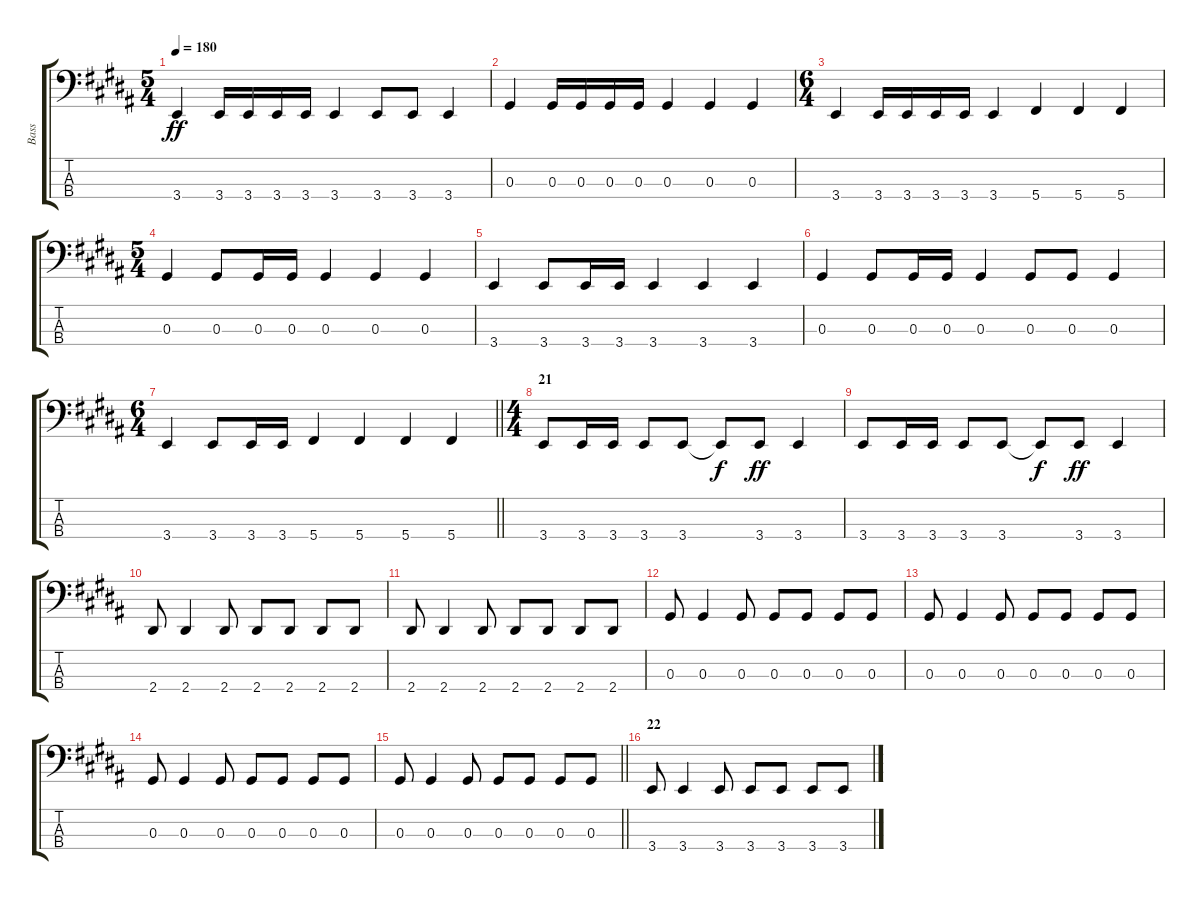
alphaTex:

\track ("Bass" "Bass") {instrument electricbasspick}
\staff {score tabs}
\tuning (Gb2 Db2 Ab1 Db1) {hide}
\ts (5 4)
\tempo 180
\clef f4
\ks b
3.4.4{dy ff} 3.4.16 3.4.16 3.4.16 3.4.16 3.4.4 3.4.8 3.4.8 3.4.4 |
0.3.4 0.3.16 0.3.16 0.3.16 0.3.16 0.3.4 0.3.4 0.3.4 |
\ts (6 4)
3.4.4 3.4.16 3.4.16 3.4.16 3.4.16 3.4.4 5.4.4 5.4.4 5.4.4 |
\ts (5 4)
0.3.4 0.3.8 0.3.16 0.3.16 0.3.4 0.3.4 0.3.4 |
3.4.4 3.4.8 3.4.16 3.4.16 3.4.4 3.4.4 3.4.4 |
0.3.4 0.3.8 0.3.16 0.3.16 0.3.4 0.3.8 0.3.8 0.3.4 |
\ts (6 4)
\barLineRight lightlight
3.4.4 3.4.8 3.4.16 3.4.16 5.4.4 5.4.4 5.4.4 5.4.4 |
\ts (4 4)
\section ("" "21")
3.4.8 3.4.16 3.4.16 3.4.8 3.4.8 3.4{t}.8{dy f} 3.4.8{dy ff} 3.4.4 |
3.4.8 3.4.16 3.4.16 3.4.8 3.4.8 3.4{t}.8{dy f} 3.4.8{dy ff} 3.4.4 |
2.4.8 2.4.4 2.4.8 2.4.8 2.4.8 2.4.8 2.4.8 |
2.4.8 2.4.4 2.4.8 2.4.8 2.4.8 2.4.8 2.4.8 |
0.3.8 0.3.4 0.3.8 0.3.8 0.3.8 0.3.8 0.3.8 |
0.3.8 0.3.4 0.3.8 0.3.8 0.3.8 0.3.8 0.3.8 |
0.3.8 0.3.4 0.3.8 0.3.8 0.3.8 0.3.8 0.3.8 |
\barLineRight lightlight
0.3.8 0.3.4 0.3.8 0.3.8 0.3.8 0.3.8 0.3.8 |
\section ("" "22")
3.4.8 3.4.4 3.4.8 3.4.8 3.4.8 3.4.8 3.4.8
